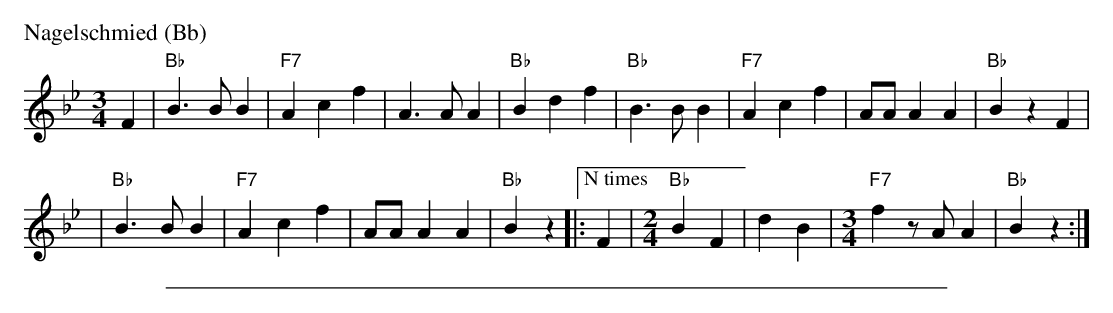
X:1
P: Nagelschmied (Bb)
M: 3/4
L: 1/4
K: Bb
F \
| "Bb"B>BB | "F7"Acf | A>AA | "Bb"Bdf \
| "Bb"B>BB | "F7"Acf | A/A/AA | "Bb"BzF |
| "Bb"B>BB | "F7"Acf | A/A/AA | "Bb"Bz  \
|:["N times" F |[M:2/4] "Bb"BF | dB |[M:3/4]"F7"fz/A/A | "Bb"Bz :|
